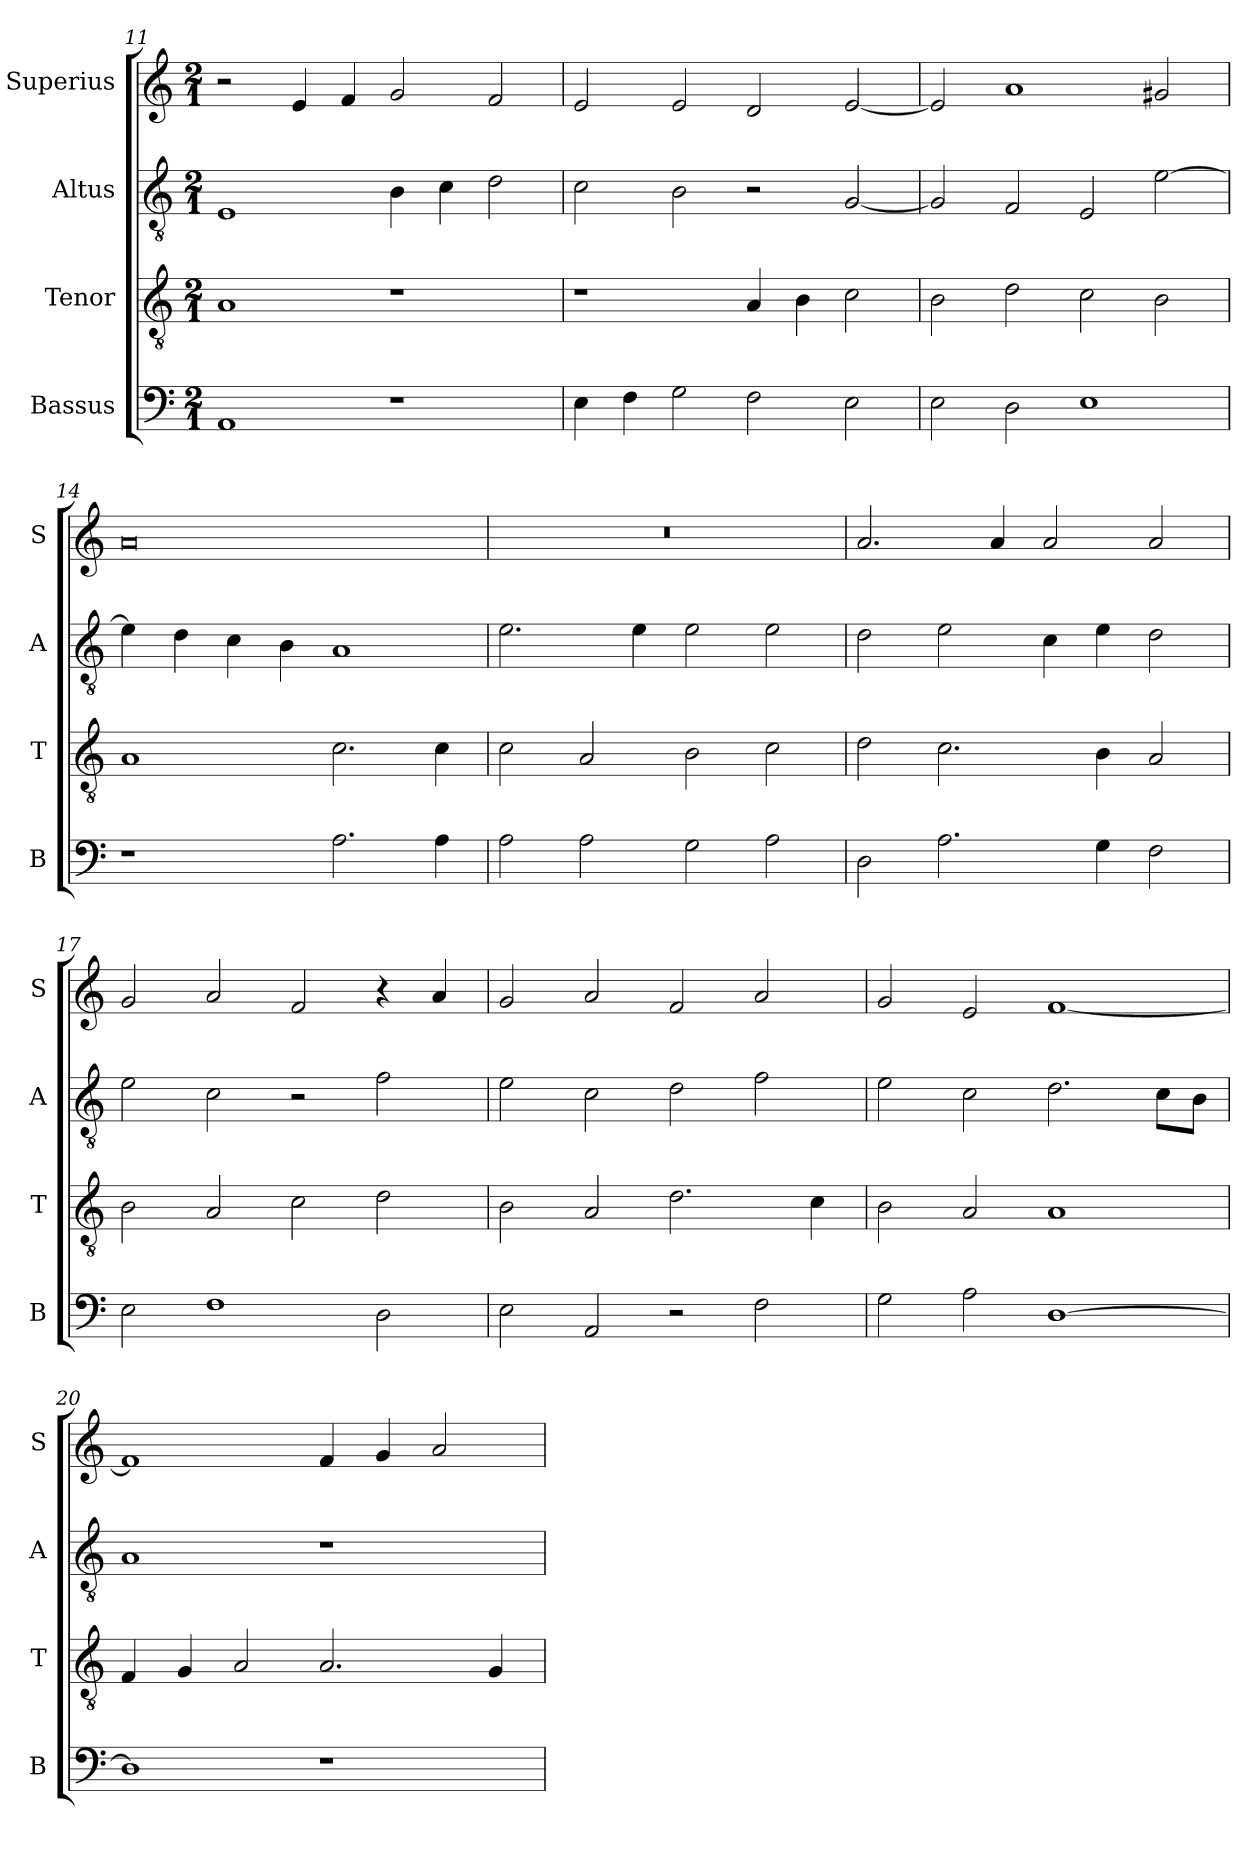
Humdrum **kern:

**kern	**kern	**kern	**kern
*part4	*part3	*part2	*part1
*staff4	*staff3	*staff2	*staff1
*I"Bassus	*I"Tenor	*I"Altus	*I"Superius
*I'B	*I'T	*I'A	*I'S
*clefF4	*clefGv2	*clefGv2	*clefG2
*k[]	*k[]	*k[]	*k[]
*C:	*C:	*C:	*C:
*M2/1	*M2/1	*M2/1	*M2/1
=11	=11	=11	=11
1AA	1A	1E	2r
.	.	.	4e
.	.	.	4f
1r	1r	4B	2g
.	.	4c	.
.	.	2d	2f
=12	=12	=12	=12
4E	1r	2c	2e
4F	.	.	.
2G	.	2B	2e
2F	4A	2r	2d
.	4B	.	.
2E	2c	[2G	[2e
=13	=13	=13	=13
2E	2B	2G]	2e]
2D	2d	2F	1a
1E	2c	2E	.
.	2B	[2e	2g#X
=14	=14	=14	=14
1r	1A	4e]	0a
.	.	4d	.
.	.	4c	.
.	.	4B	.
2.A	2.c	1A	.
4A	4c	.	.
=15	=15	=15	=15
2A	2c	2.e	0r
2A	2A	.	.
.	.	4e	.
2G	2B	2e	.
2A	2c	2e	.
=16	=16	=16	=16
2D	2d	2d	2.a
2.A	2.c	2e	.
.	.	.	4a
.	.	4c	2a
4G	4B	4e	.
2F	2A	2d	2a
=17	=17	=17	=17
2E	2B	2e	2g
1F	2A	2c	2a
.	2c	2r	2f
2D	2d	2f	4r
.	.	.	4a
=18	=18	=18	=18
2E	2B	2e	2g
2AA	2A	2c	2a
2r	2.d	2d	2f
2F	.	2f	2a
.	4c	.	.
=19	=19	=19	=19
2G	2B	2e	2g
2A	2A	2c	2e
[1D	1A	2.d	[1f
.	.	8cL	.
.	.	8BJ	.
=20	=20	=20	=20
1D]	4F	1A	1f]
.	4G	.	.
.	2A	.	.
1r	2.A	1r	4f
.	.	.	4g
.	.	.	2a
.	4G	.	.
=	=	=	=
*-	*-	*-	*-
